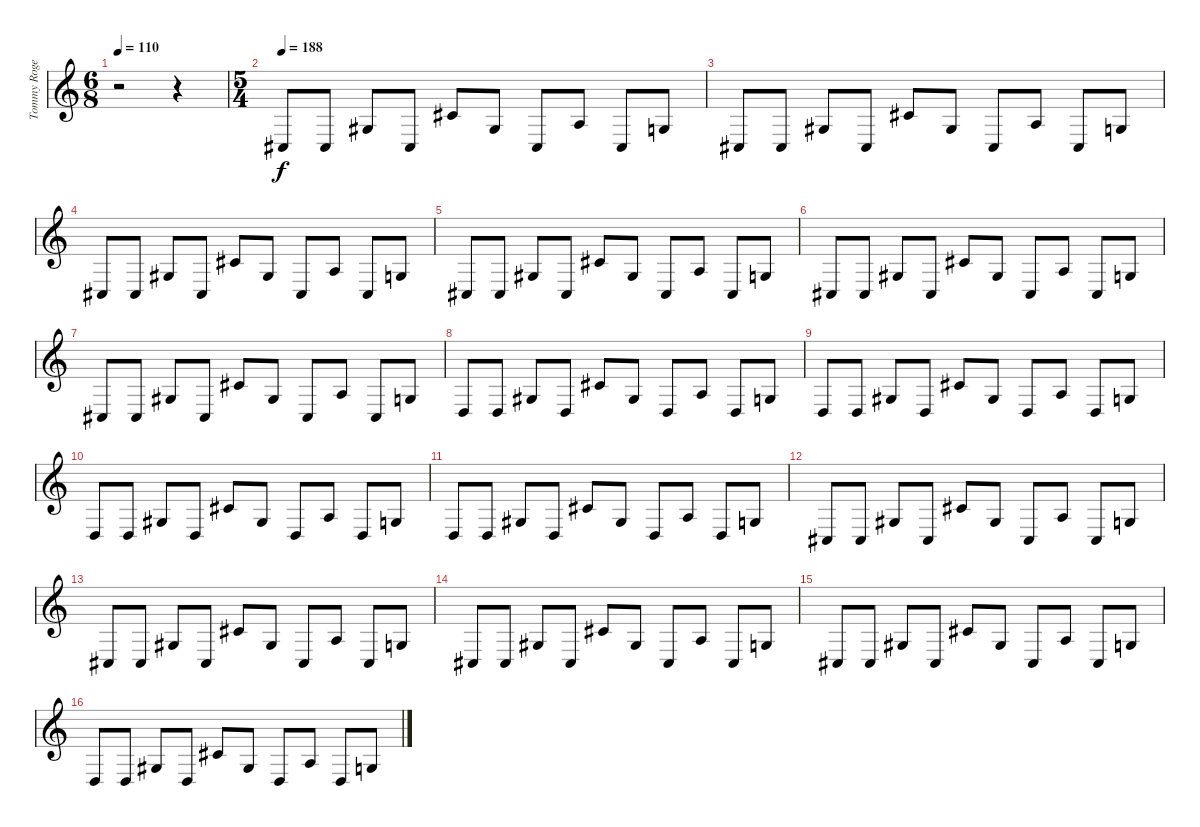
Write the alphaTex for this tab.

\track ("Tommy Rogers" "Tommy Roge") {instrument lead1square}
\staff {score}
\tuning (E4 B3 G3 D3 A2 E2 B1) {hide}
\ts (6 8)
\tempo 110
\clef g2
\ks c
r.2{dy f} r.4 |
\ts (5 4)
\tempo 188
2.7.8{ot 8vb} 2.7.8{ot 8vb} 4.6.8{ot 8vb} 2.7.8{ot 8vb} 4.5.8{ot 8vb} 4.6.8{ot 8vb} 2.7.8{ot 8vb} 5.6.8{ot 8vb} 2.7.8{ot 8vb} 3.6.8{ot 8vb} |
2.7.8{ot 8vb} 2.7.8{ot 8vb} 4.6.8{ot 8vb} 2.7.8{ot 8vb} 4.5.8{ot 8vb} 4.6.8{ot 8vb} 2.7.8{ot 8vb} 5.6.8{ot 8vb} 2.7.8{ot 8vb} 3.6.8{ot 8vb} |
2.7.8{ot 8vb} 2.7.8{ot 8vb} 4.6.8{ot 8vb} 2.7.8{ot 8vb} 4.5.8{ot 8vb} 4.6.8{ot 8vb} 2.7.8{ot 8vb} 5.6.8{ot 8vb} 2.7.8{ot 8vb} 3.6.8{ot 8vb} |
2.7.8{ot 8vb} 2.7.8{ot 8vb} 4.6.8{ot 8vb} 2.7.8{ot 8vb} 4.5.8{ot 8vb} 4.6.8{ot 8vb} 2.7.8{ot 8vb} 5.6.8{ot 8vb} 2.7.8{ot 8vb} 3.6.8{ot 8vb} |
2.7.8{ot 8vb} 2.7.8{ot 8vb} 4.6.8{ot 8vb} 2.7.8{ot 8vb} 4.5.8{ot 8vb} 4.6.8{ot 8vb} 2.7.8{ot 8vb} 5.6.8{ot 8vb} 2.7.8{ot 8vb} 3.6.8{ot 8vb} |
2.7.8{ot 8vb} 2.7.8{ot 8vb} 4.6.8{ot 8vb} 2.7.8{ot 8vb} 4.5.8{ot 8vb} 4.6.8{ot 8vb} 2.7.8{ot 8vb} 5.6.8{ot 8vb} 2.7.8{ot 8vb} 3.6.8{ot 8vb} |
3.7.8{ot 8vb} 3.7.8{ot 8vb} 4.6.8{ot 8vb} 3.7.8{ot 8vb} 4.5.8{ot 8vb} 4.6.8{ot 8vb} 3.7.8{ot 8vb} 5.6.8{ot 8vb} 3.7.8{ot 8vb} 3.6.8{ot 8vb} |
3.7.8{ot 8vb} 3.7.8{ot 8vb} 4.6.8{ot 8vb} 3.7.8{ot 8vb} 4.5.8{ot 8vb} 4.6.8{ot 8vb} 3.7.8{ot 8vb} 5.6.8{ot 8vb} 3.7.8{ot 8vb} 3.6.8{ot 8vb} |
3.7.8{ot 8vb} 3.7.8{ot 8vb} 4.6.8{ot 8vb} 3.7.8{ot 8vb} 4.5.8{ot 8vb} 4.6.8{ot 8vb} 3.7.8{ot 8vb} 5.6.8{ot 8vb} 3.7.8{ot 8vb} 3.6.8{ot 8vb} |
3.7.8{ot 8vb} 3.7.8{ot 8vb} 4.6.8{ot 8vb} 3.7.8{ot 8vb} 4.5.8{ot 8vb} 4.6.8{ot 8vb} 3.7.8{ot 8vb} 5.6.8{ot 8vb} 3.7.8{ot 8vb} 3.6.8{ot 8vb} |
2.7.8{ot 8vb} 2.7.8{ot 8vb} 4.6.8{ot 8vb} 2.7.8{ot 8vb} 4.5.8{ot 8vb} 4.6.8{ot 8vb} 2.7.8{ot 8vb} 5.6.8{ot 8vb} 2.7.8{ot 8vb} 3.6.8{ot 8vb} |
2.7.8{ot 8vb} 2.7.8{ot 8vb} 4.6.8{ot 8vb} 2.7.8{ot 8vb} 4.5.8{ot 8vb} 4.6.8{ot 8vb} 2.7.8{ot 8vb} 5.6.8{ot 8vb} 2.7.8{ot 8vb} 3.6.8{ot 8vb} |
2.7.8{ot 8vb} 2.7.8{ot 8vb} 4.6.8{ot 8vb} 2.7.8{ot 8vb} 4.5.8{ot 8vb} 4.6.8{ot 8vb} 2.7.8{ot 8vb} 5.6.8{ot 8vb} 2.7.8{ot 8vb} 3.6.8{ot 8vb} |
2.7.8{ot 8vb} 2.7.8{ot 8vb} 4.6.8{ot 8vb} 2.7.8{ot 8vb} 4.5.8{ot 8vb} 4.6.8{ot 8vb} 2.7.8{ot 8vb} 5.6.8{ot 8vb} 2.7.8{ot 8vb} 3.6.8{ot 8vb} |
3.7.8{ot 8vb} 3.7.8{ot 8vb} 4.6.8{ot 8vb} 3.7.8{ot 8vb} 4.5.8{ot 8vb} 4.6.8{ot 8vb} 3.7.8{ot 8vb} 5.6.8{ot 8vb} 3.7.8{ot 8vb} 3.6.8{ot 8vb}
